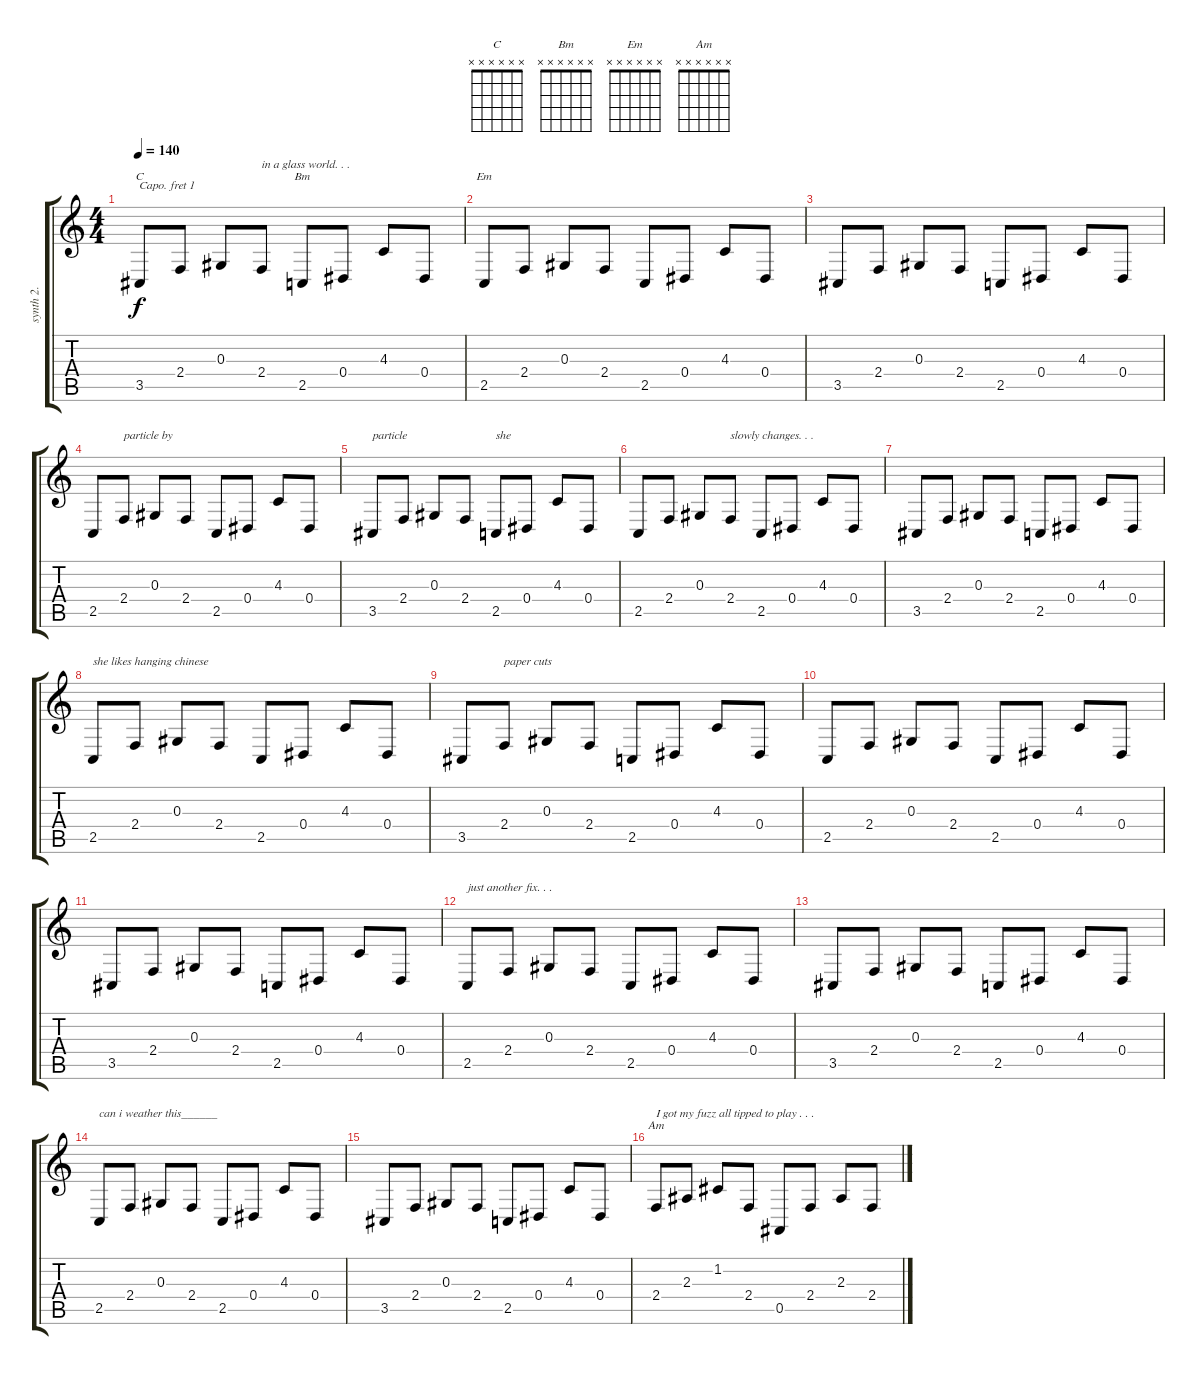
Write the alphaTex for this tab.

\track ("synth 2." "synth 2.") {instrument fx3crystal}
\staff {score tabs}
\capo 1
\tuning (E4 B3 G3 D3 A2 E2) {hide}
\chord ("C" x x x x x x) {firstfret 0}
\chord ("Bm" x x x x x x) {firstfret 0}
\chord ("Em" x x x x x x) {firstfret 0}
\chord ("Am" x x x x x x) {firstfret 0}
\ts (4 4)
\tempo 140
\clef g2
\ks c
3.5.8{ch "C" dy f} 2.4.8 0.3.8 2.4.8{txt "in a glass world. . ."} 2.5.8{ch "Bm"} 0.4.8 4.3.8 0.4.8 |
2.5.8{ch "Em"} 2.4.8 0.3.8 2.4.8 2.5.8 0.4.8 4.3.8 0.4.8 |
3.5.8 2.4.8 0.3.8 2.4.8 2.5.8 0.4.8 4.3.8 0.4.8 |
2.5.8 2.4.8{txt "particle by"} 0.3.8 2.4.8 2.5.8 0.4.8 4.3.8 0.4.8 |
3.5.8{txt "particle"} 2.4.8 0.3.8 2.4.8 2.5.8{txt "she"} 0.4.8 4.3.8 0.4.8 |
2.5.8 2.4.8 0.3.8 2.4.8{txt "slowly changes. . ."} 2.5.8 0.4.8 4.3.8 0.4.8 |
3.5.8 2.4.8 0.3.8 2.4.8 2.5.8 0.4.8 4.3.8 0.4.8 |
2.5.8{txt "she likes hanging chinese"} 2.4.8 0.3.8 2.4.8 2.5.8 0.4.8 4.3.8 0.4.8 |
3.5.8 2.4.8{txt "paper cuts"} 0.3.8 2.4.8 2.5.8 0.4.8 4.3.8 0.4.8 |
2.5.8 2.4.8 0.3.8 2.4.8 2.5.8 0.4.8 4.3.8 0.4.8 |
3.5.8 2.4.8 0.3.8 2.4.8 2.5.8 0.4.8 4.3.8 0.4.8 |
2.5.8{txt "just another fix. . ."} 2.4.8 0.3.8 2.4.8 2.5.8 0.4.8 4.3.8 0.4.8 |
3.5.8 2.4.8 0.3.8 2.4.8 2.5.8 0.4.8 4.3.8 0.4.8 |
2.5.8{txt "can i weather this______"} 2.4.8 0.3.8 2.4.8 2.5.8 0.4.8 4.3.8 0.4.8 |
3.5.8 2.4.8 0.3.8 2.4.8 2.5.8 0.4.8 4.3.8 0.4.8 |
2.4.8{ch "Am" txt "I got my fuzz all tipped to play . . ."} 2.3.8 1.2.8 2.4.8 0.5.8 2.4.8 2.3.8 2.4.8
